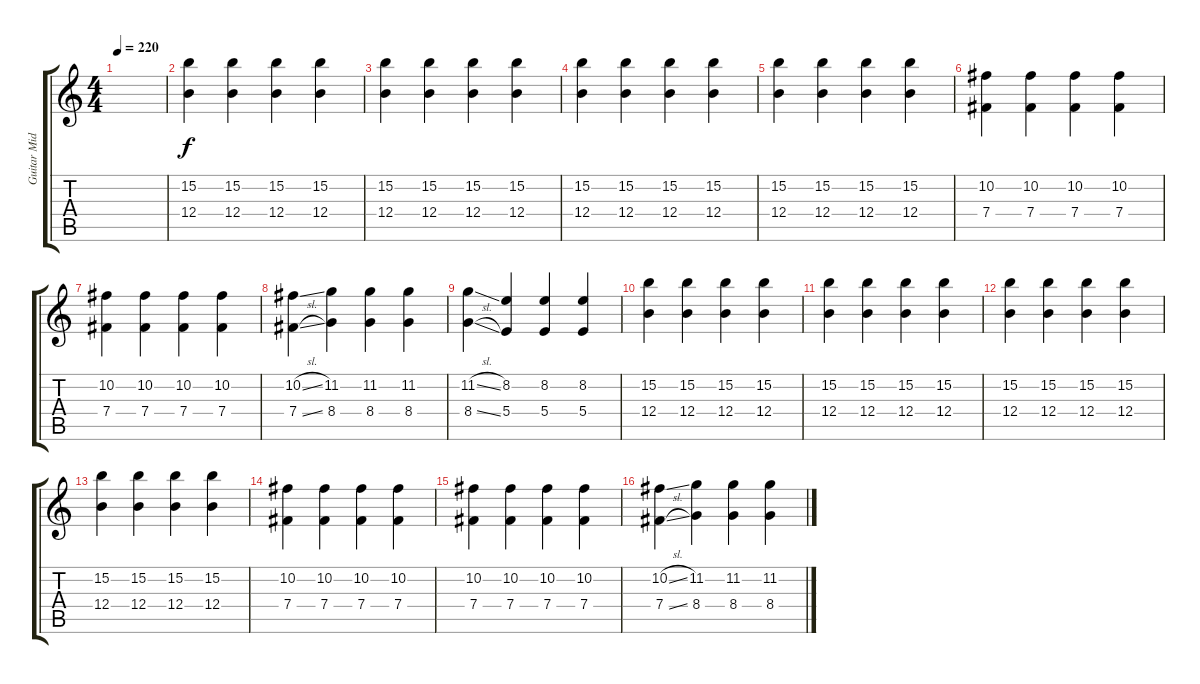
\track ("Guitar Mid" "Guitar Mid") {instrument distortionguitar}
\staff {score tabs}
\tuning (Db4 Ab3 E3 B2 Gb2 B1) {hide}
\ts (4 4)
\tempo 220
\clef g2
\ks c
|
(15.2 12.4).4{volume 10} (15.2 12.4).4 (15.2 12.4).4 (15.2 12.4).4 |
(15.2 12.4).4 (15.2 12.4).4 (15.2 12.4).4 (15.2 12.4).4 |
(15.2 12.4).4 (15.2 12.4).4 (15.2 12.4).4 (15.2 12.4).4 |
(15.2 12.4).4 (15.2 12.4).4 (15.2 12.4).4 (15.2 12.4).4 |
(10.2 7.4).4 (10.2 7.4).4 (10.2 7.4).4 (10.2 7.4).4 |
(10.2 7.4).4 (10.2 7.4).4 (10.2 7.4).4 (10.2 7.4).4 |
(10.2{sl} 7.4{sl}).4 (11.2 8.4).4 (11.2 8.4).4 (11.2 8.4).4 |
(11.2{sl} 8.4{sl}).4 (8.2 5.4).4 (8.2 5.4).4 (8.2 5.4).4 |
(15.2 12.4).4 (15.2 12.4).4 (15.2 12.4).4 (15.2 12.4).4 |
(15.2 12.4).4 (15.2 12.4).4 (15.2 12.4).4 (15.2 12.4).4 |
(15.2 12.4).4 (15.2 12.4).4 (15.2 12.4).4 (15.2 12.4).4 |
(15.2 12.4).4 (15.2 12.4).4 (15.2 12.4).4 (15.2 12.4).4 |
(10.2 7.4).4 (10.2 7.4).4 (10.2 7.4).4 (10.2 7.4).4 |
(10.2 7.4).4 (10.2 7.4).4 (10.2 7.4).4 (10.2 7.4).4 |
(10.2{sl} 7.4{sl}).4 (11.2 8.4).4 (11.2 8.4).4 (11.2 8.4).4
